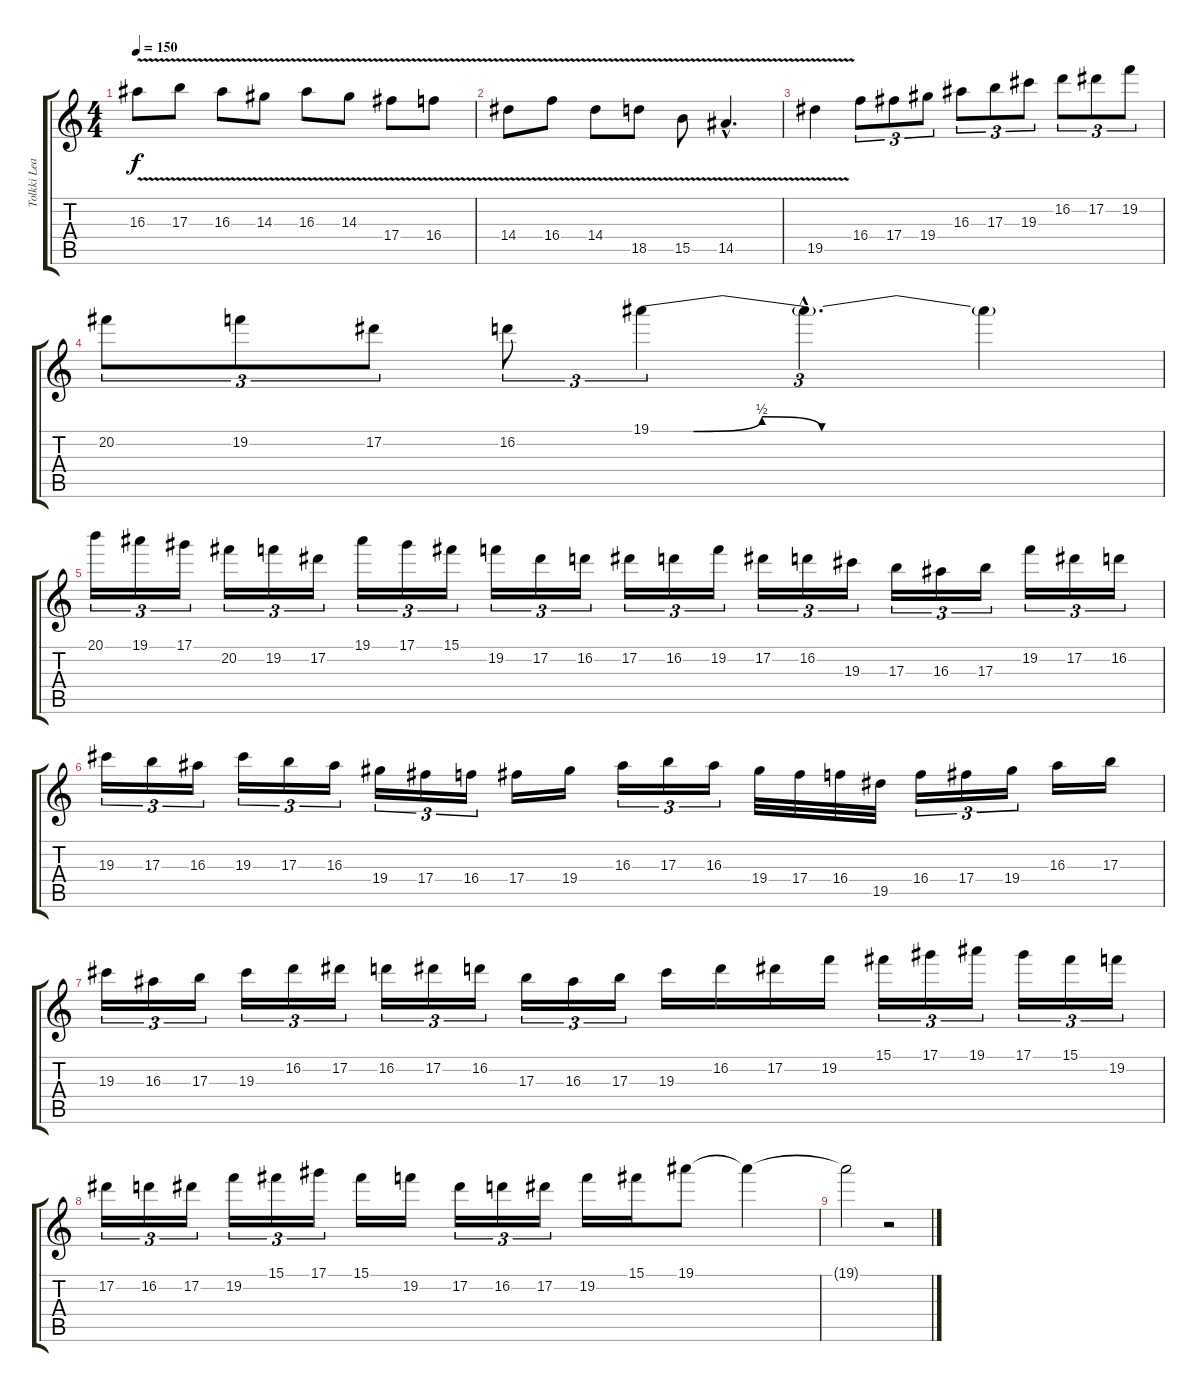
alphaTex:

\track ("Tolkki Lead" "Tolkki Lea") {instrument overdrivenguitar}
\staff {score tabs}
\tuning (Eb4 Bb3 Gb3 Db3 Ab2 Eb2) {hide}
\ts (4 4)
\tempo 150
\clef g2
\ks c
16.3{v}.8{dy f} 17.3{v}.8 16.3{v}.8 14.3{v}.8 16.3{v}.8 14.3{v}.8 17.4{v}.8 16.4{v}.8 |
14.4{v}.8 16.4{v}.8 14.4{v}.8 18.5{v}.8 15.5{v}.8 14.5{v hac}.4{d} |
19.5{v}.4 16.4.8{tu (3 2)} 17.4.8{tu (3 2)} 19.4.8{tu (3 2)} 16.3.8{tu (3 2)} 17.3.8{tu (3 2)} 19.3.8{tu (3 2)} 16.2.8{tu (3 2)} 17.2.8{tu (3 2)} 19.2.8{tu (3 2)} |
20.2.8{tu (3 2)} 19.2.8{tu (3 2)} 17.2.8{tu (3 2)} 16.2.8{tu (3 2)} 19.1{be (custom 0 0 5 0 13 2 20 0 60 0)}.4{tu (3 2)} 19.1{hac t}.4{d tu (3 2)} 19.1{t}.4 |
20.1.16{tu (3 2)} 19.1.16{tu (3 2)} 17.1.16{tu (3 2)} 20.2.16{tu (3 2)} 19.2.16{tu (3 2)} 17.2.16{tu (3 2)} 19.1.16{tu (3 2)} 17.1.16{tu (3 2)} 15.1.16{tu (3 2)} 19.2.16{tu (3 2)} 17.2.16{tu (3 2)} 16.2.16{tu (3 2)} 17.2.16{tu (3 2)} 16.2.16{tu (3 2)} 19.2.16{tu (3 2)} 17.2.16{tu (3 2)} 16.2.16{tu (3 2)} 19.3.16{tu (3 2)} 17.3.16{tu (3 2)} 16.3.16{tu (3 2)} 17.3.16{tu (3 2)} 19.2.16{tu (3 2)} 17.2.16{tu (3 2)} 16.2.16{tu (3 2)} |
19.3.16{tu (3 2)} 17.3.16{tu (3 2)} 16.3.16{tu (3 2)} 19.3.16{tu (3 2)} 17.3.16{tu (3 2)} 16.3.16{tu (3 2)} 19.4.16{tu (3 2)} 17.4.16{tu (3 2)} 16.4.16{tu (3 2)} 17.4.16 19.4.16 16.3.16{tu (3 2)} 17.3.16{tu (3 2)} 16.3.16{tu (3 2)} 19.4.32 17.4.32 16.4.32 19.5.32 16.4.16{tu (3 2)} 17.4.16{tu (3 2)} 19.4.16{tu (3 2)} 16.3.16 17.3.16 |
19.3.16{tu (3 2)} 16.3.16{tu (3 2)} 17.3.16{tu (3 2)} 19.3.16{tu (3 2)} 16.2.16{tu (3 2)} 17.2.16{tu (3 2)} 16.2.16{tu (3 2)} 17.2.16{tu (3 2)} 16.2.16{tu (3 2)} 17.3.16{tu (3 2)} 16.3.16{tu (3 2)} 17.3.16{tu (3 2)} 19.3.16 16.2.16 17.2.16 19.2.16 15.1.16{tu (3 2)} 17.1.16{tu (3 2)} 19.1.16{tu (3 2)} 17.1.16{tu (3 2)} 15.1.16{tu (3 2)} 19.2.16{tu (3 2)} |
17.2.16{tu (3 2)} 16.2.16{tu (3 2)} 17.2.16{tu (3 2)} 19.2.16{tu (3 2)} 15.1.16{tu (3 2)} 17.1.16{tu (3 2)} 15.1.16 19.2.16 17.2.16{tu (3 2)} 16.2.16{tu (3 2)} 17.2.16{tu (3 2)} 19.2.16 15.1.16 19.1.8 19.1{t}.4 |
19.1{t}.2 r.2
